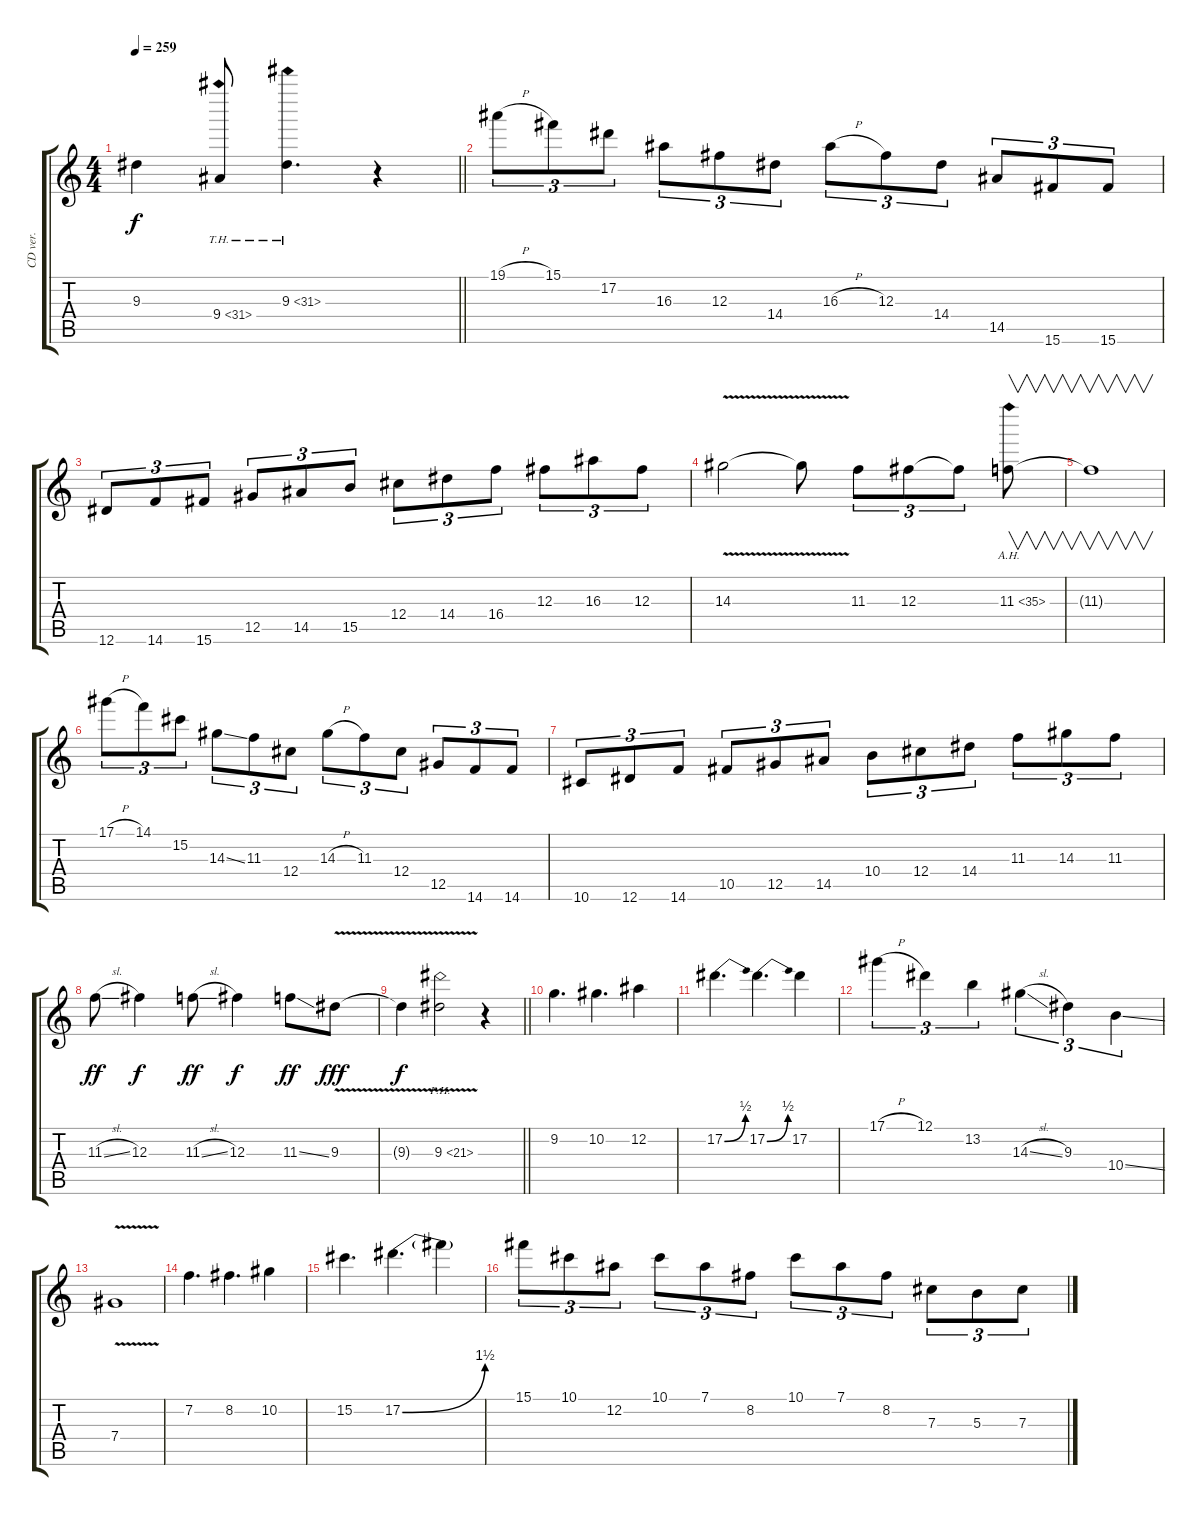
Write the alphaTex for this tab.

\track ("CD ver." "CD ver.") {instrument overdrivenguitar}
\staff {score tabs}
\tuning (Eb4 Bb3 Gb3 Db3 Ab2 Eb2) {hide}
\ts (4 4)
\tempo 259
\clef g2
\barLineRight lightlight
\ks c
9.3{t}.4{dy f} 9.4{th 22}.8 9.3{th 22}.4{d} r.4 |
19.1{h}.8{tu (3 2)} 15.1.8{tu (3 2)} 17.2.8{tu (3 2)} 16.3.8{tu (3 2)} 12.3.8{tu (3 2)} 14.4.8{tu (3 2)} 16.3{h}.8{tu (3 2)} 12.3.8{tu (3 2)} 14.4.8{tu (3 2)} 14.5.8{tu (3 2)} 15.6.8{tu (3 2)} 15.6.8{tu (3 2)} |
12.6.8{tu (3 2)} 14.6.8{tu (3 2)} 15.6.8{tu (3 2)} 12.5.8{tu (3 2)} 14.5.8{tu (3 2)} 15.5.8{tu (3 2)} 12.4.8{tu (3 2)} 14.4.8{tu (3 2)} 16.4.8{tu (3 2)} 12.3.8{tu (3 2)} 16.3.8{tu (3 2)} 12.3.8{tu (3 2)} |
14.3{v}.2 14.3{t}.8 11.3.8{tu (3 2)} 12.3.8{tu (3 2)} 12.3{t}.8{tu (3 2)} 11.3{ah 24}.8{v} |
11.3{t}.1{v} |
17.1{h}.8{tu (3 2)} 14.1.8{tu (3 2)} 15.2.8{tu (3 2)} 14.3{ss}.8{tu (3 2)} 11.3.8{tu (3 2)} 12.4.8{tu (3 2)} 14.3{h}.8{tu (3 2)} 11.3.8{tu (3 2)} 12.4.8{tu (3 2)} 12.5.8{tu (3 2)} 14.6.8{tu (3 2)} 14.6.8{tu (3 2)} |
10.6.8{tu (3 2)} 12.6.8{tu (3 2)} 14.6.8{tu (3 2)} 10.5.8{tu (3 2)} 12.5.8{tu (3 2)} 14.5.8{tu (3 2)} 10.4.8{tu (3 2)} 12.4.8{tu (3 2)} 14.4.8{tu (3 2)} 11.3.8{tu (3 2)} 14.3.8{tu (3 2)} 11.3.8{tu (3 2)} |
11.3{sl}.8{dy ff} 12.3.4{dy f} 11.3{sl}.8{dy ff} 12.3.4{dy f} 11.3{ss}.8{dy ff} 9.3{v}.8{dy fff} |
\barLineRight lightlight
9.3{t}.4{dy f} 9.3{ph 12 v}.2 r.4 |
\section ("" "")
9.2.4{d} 10.2.4{d} 12.2.4 |
17.2{be (bend 0 0 60 2)}.4{d} 17.2{be (bend 0 0 60 2)}.4{d} 17.2.4 |
17.1{h}.4{tu (3 2)} 12.1.4{tu (3 2)} 13.2.4{tu (3 2)} 14.3{sl}.4{tu (3 2)} 9.3.4{tu (3 2)} 10.4{ss}.4{tu (3 2)} |
7.4{v}.1 |
7.2.4{d} 8.2.4{d} 10.2.4 |
15.2.4{d} 17.2{be (bend 0 0 60 6)}.4{d} 17.2{t}.4 |
15.1.8{tu (3 2)} 10.1.8{tu (3 2)} 12.2.8{tu (3 2)} 10.1.8{tu (3 2)} 7.1.8{tu (3 2)} 8.2.8{tu (3 2)} 10.1.8{tu (3 2)} 7.1.8{tu (3 2)} 8.2.8{tu (3 2)} 7.3.8{tu (3 2)} 5.3.8{tu (3 2)} 7.3.8{tu (3 2)}
